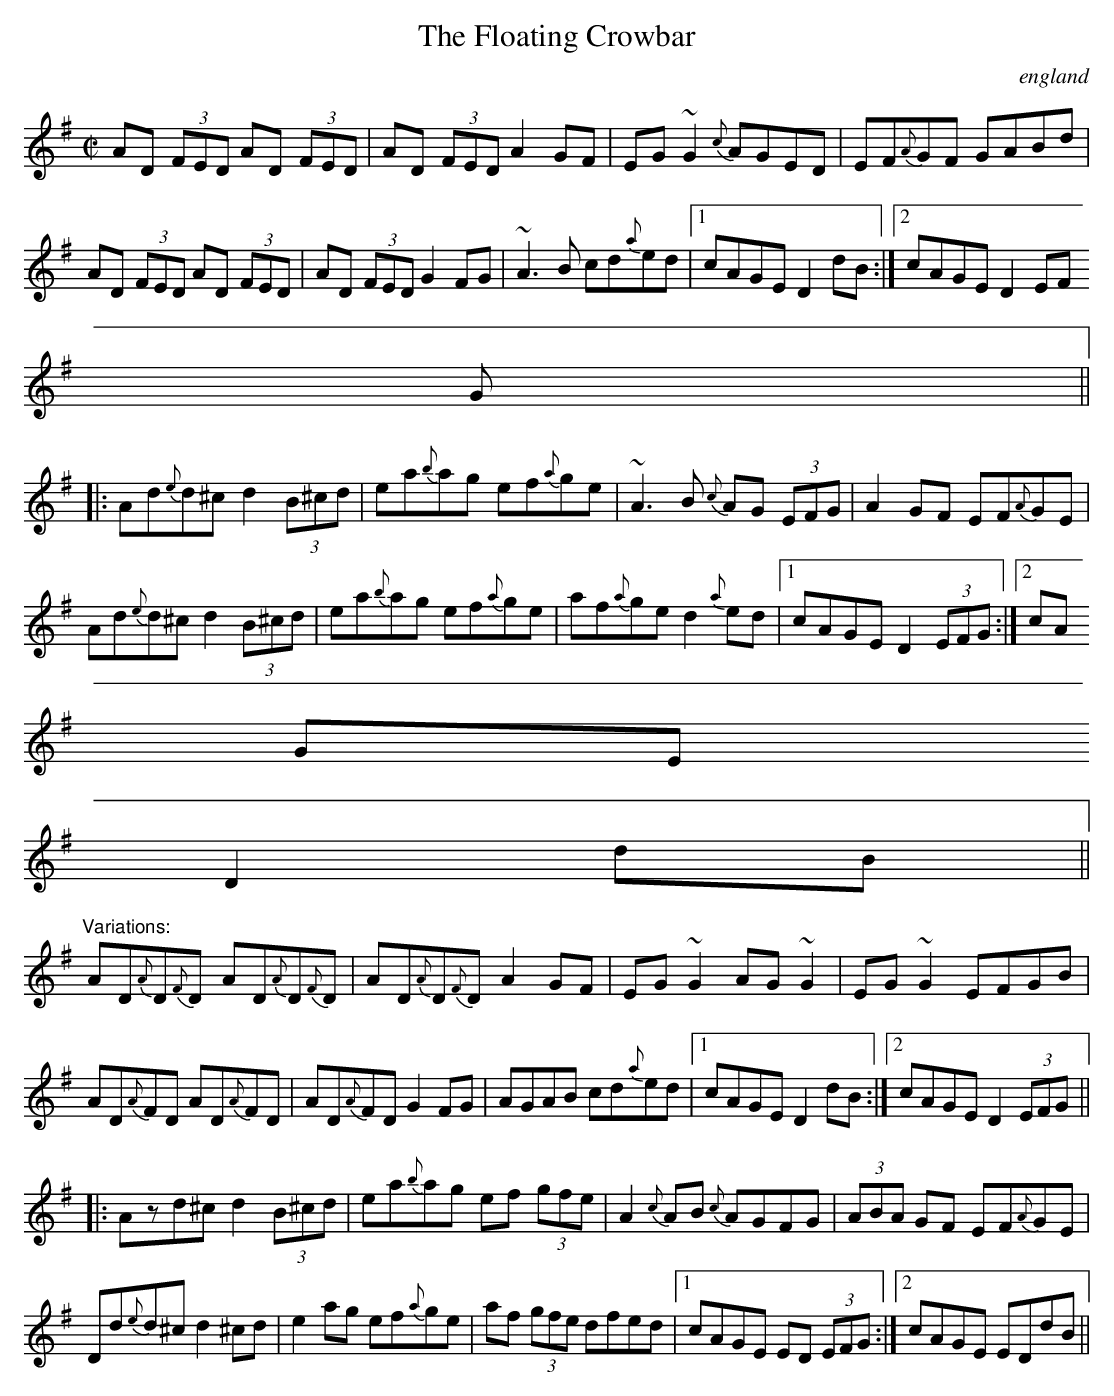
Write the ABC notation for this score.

X:1
T:Floating Crowbar, The
O:england
M:C|
K:Dmix
AD (3FED AD (3FED|AD (3FED A2GF|EG~G2 {c}AGED|EF{A}GF GABd|
AD (3FED AD (3FED|AD (3FED G2FG|~A3B cd{a}ed|1 cAGE D2dB:|2 cAGE D2 (3EF
G||
|:Ad{e}d^c d2 (3B^cd|ea{b}ag ef{a}ge|~A3B {c}AG (3EFG|A2GF EF{A}GE|
Ad{e}d^c d2 (3B^cd|ea{b}ag ef{a}ge|af{a}ge d2{a}ed|1 cAGE D2 (3EFG:|2 cA
GE
D2dB||
"Variations:"
AD{A}D{F}D AD{A}D{F}D|AD{A}D{F}D A2GF|EG~G2 AG~G2|EG~G2 EFGB|
AD{A}FD AD{A}FD|AD{A}FD G2FG|AGAB cd{a}ed|1 cAGE D2dB:|2 cAGE D2 (3EFG||
|:Azd^c d2 (3B^cd|ea{b}ag ef (3gfe|A2{c}AB {c}AGFG|(3ABA GF EF{A}GE|
Dd{e}d^c d2^cd|e2ag ef{a}ge|af (3gfe dfed|1 cAGE ED (3EFG:|2 cAGE EDdB||
